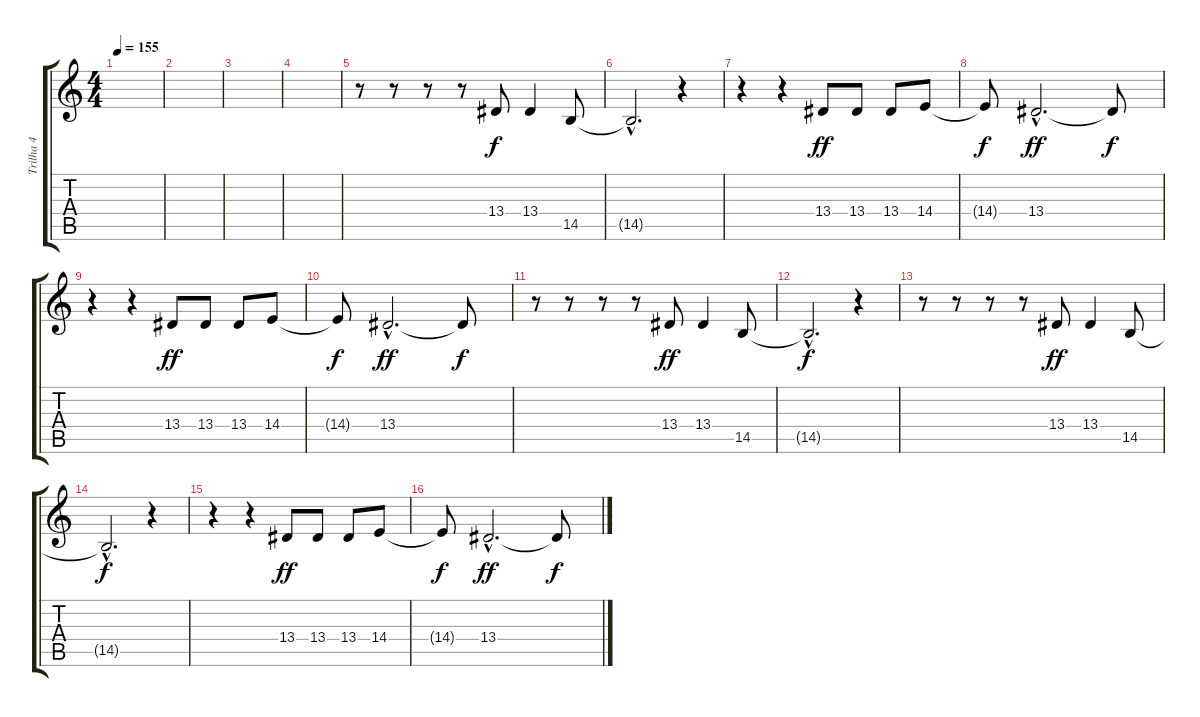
\track ("Trilha 4" "Trilha 4") {instrument altosax}
\staff {score tabs}
\tuning (E4 B3 G3 D3 A2 E2) {hide}
\ts (4 4)
\tempo 155
\clef g2
\ks c
|
|
|
|
r.8 r.8 r.8 r.8 13.4.8 13.4.4 14.5.8 |
14.5{hac t}.2{d dy f} r.4 |
r.4 r.4 13.4.8{dy ff} 13.4.8 13.4.8 14.4.8 |
14.4{t}.8{dy f} 13.4{hac}.2{d dy ff} 13.4{t}.8{dy f} |
r.4 r.4 13.4.8{dy ff} 13.4.8 13.4.8 14.4.8 |
14.4{t}.8{dy f} 13.4{hac}.2{d dy ff} 13.4{t}.8{dy f} |
r.8 r.8 r.8 r.8 13.4.8{dy ff} 13.4.4 14.5.8 |
14.5{hac t}.2{d dy f} r.4 |
r.8 r.8 r.8 r.8 13.4.8{dy ff} 13.4.4 14.5.8 |
14.5{hac t}.2{d dy f} r.4 |
r.4 r.4 13.4.8{dy ff} 13.4.8 13.4.8 14.4.8 |
14.4{t}.8{dy f} 13.4{hac}.2{d dy ff} 13.4{t}.8{dy f}
